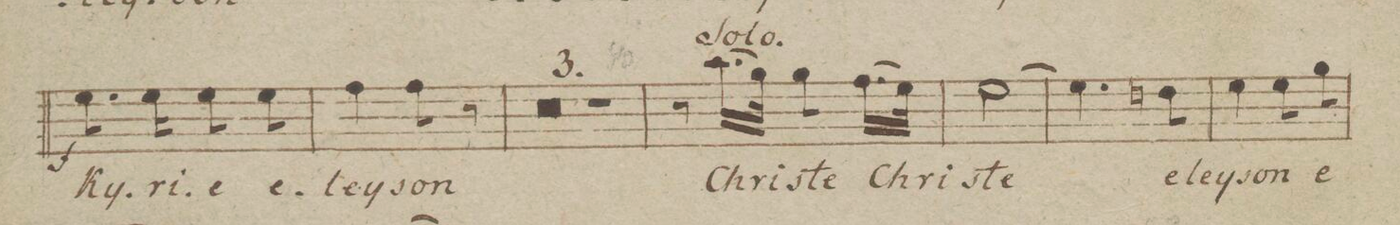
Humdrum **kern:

**kern	**text	**dynam
*I"Alto.	*	*
*clefC3	*	*
*k[b-e-]	*	*
*M2/4	*	*
8.f\	Ky-	f
16f\	-ri-	.
8f\	-e	.
8f\	e-	.
=36	=36	=36
4g\	-ley-	.
8g\	-son	.
8r	.	.
=37	=37	=37
1r	.	.
=38	=38	=38
=39	=39	=39
2r	.	.
=40	=40	=40
8r	.	.
(16.b-\LL	Chri-	.
32a\JJk)	.	.
8a\	-ste	.
(16.g\LL	Chri-	.
32f\JJk)	.	.
=41	=41	=41
[2f\	-ste	.
=42	=42	=42
4.f\]	.	.
8en\	e-	.
=43	=43	=43
4f\	-ley-	.
8f\	-son	.
8a\	e-	.
=44	=44	=44
*-	*-	*-
